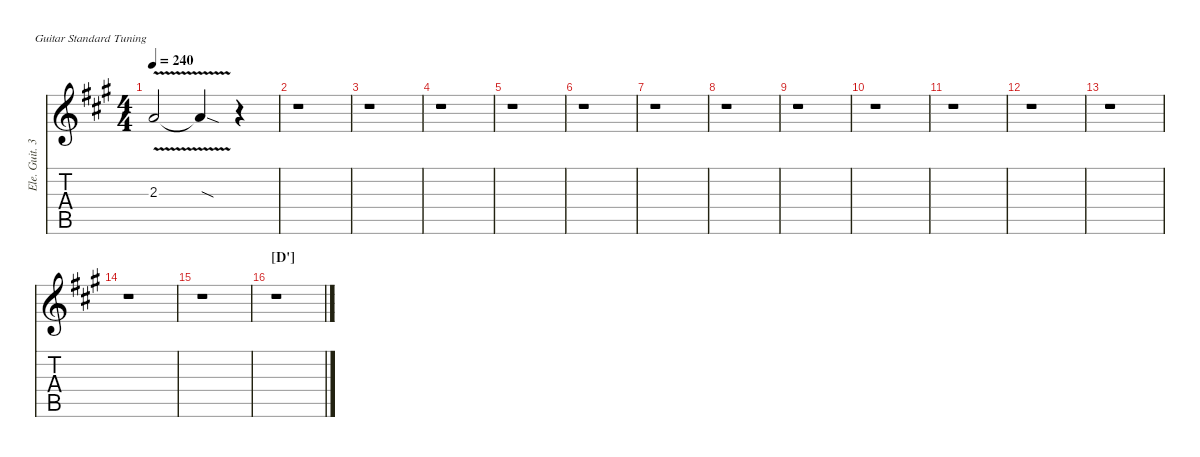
\defaultSystemsLayout 4
\hideDynamics
\bracketExtendMode nobrackets
\otherSystemsTrackNameOrientation horizontal
\track ("Ele. Guit. 3" "Ele. Guit. 3") {defaultSystemsLayout 4 instrument distortionguitar}
\staff {score tabs}
\tuning (E4 B3 G3 D3 A2 E2)
\ts (4 4)
\tempo 240
\clef g2
\ks a
2.3{v t acc forcenatural}.2{dy f beam Up} 2.3{sod t acc forcenatural}.4{beam Up} r.4{beam Up} |
r.1{beam Down} |
r.1{beam Down} |
r.1{beam Down} |
r.1{beam Down} |
r.1{beam Down} |
r.1{beam Down} |
r.1{beam Down} |
r.1{beam Down} |
r.1{beam Down} |
r.1{beam Down} |
r.1{beam Down} |
r.1{beam Down} |
r.1{beam Down} |
r.1{beam Down} |
\section ("D'" "")
r.1{beam Down}
